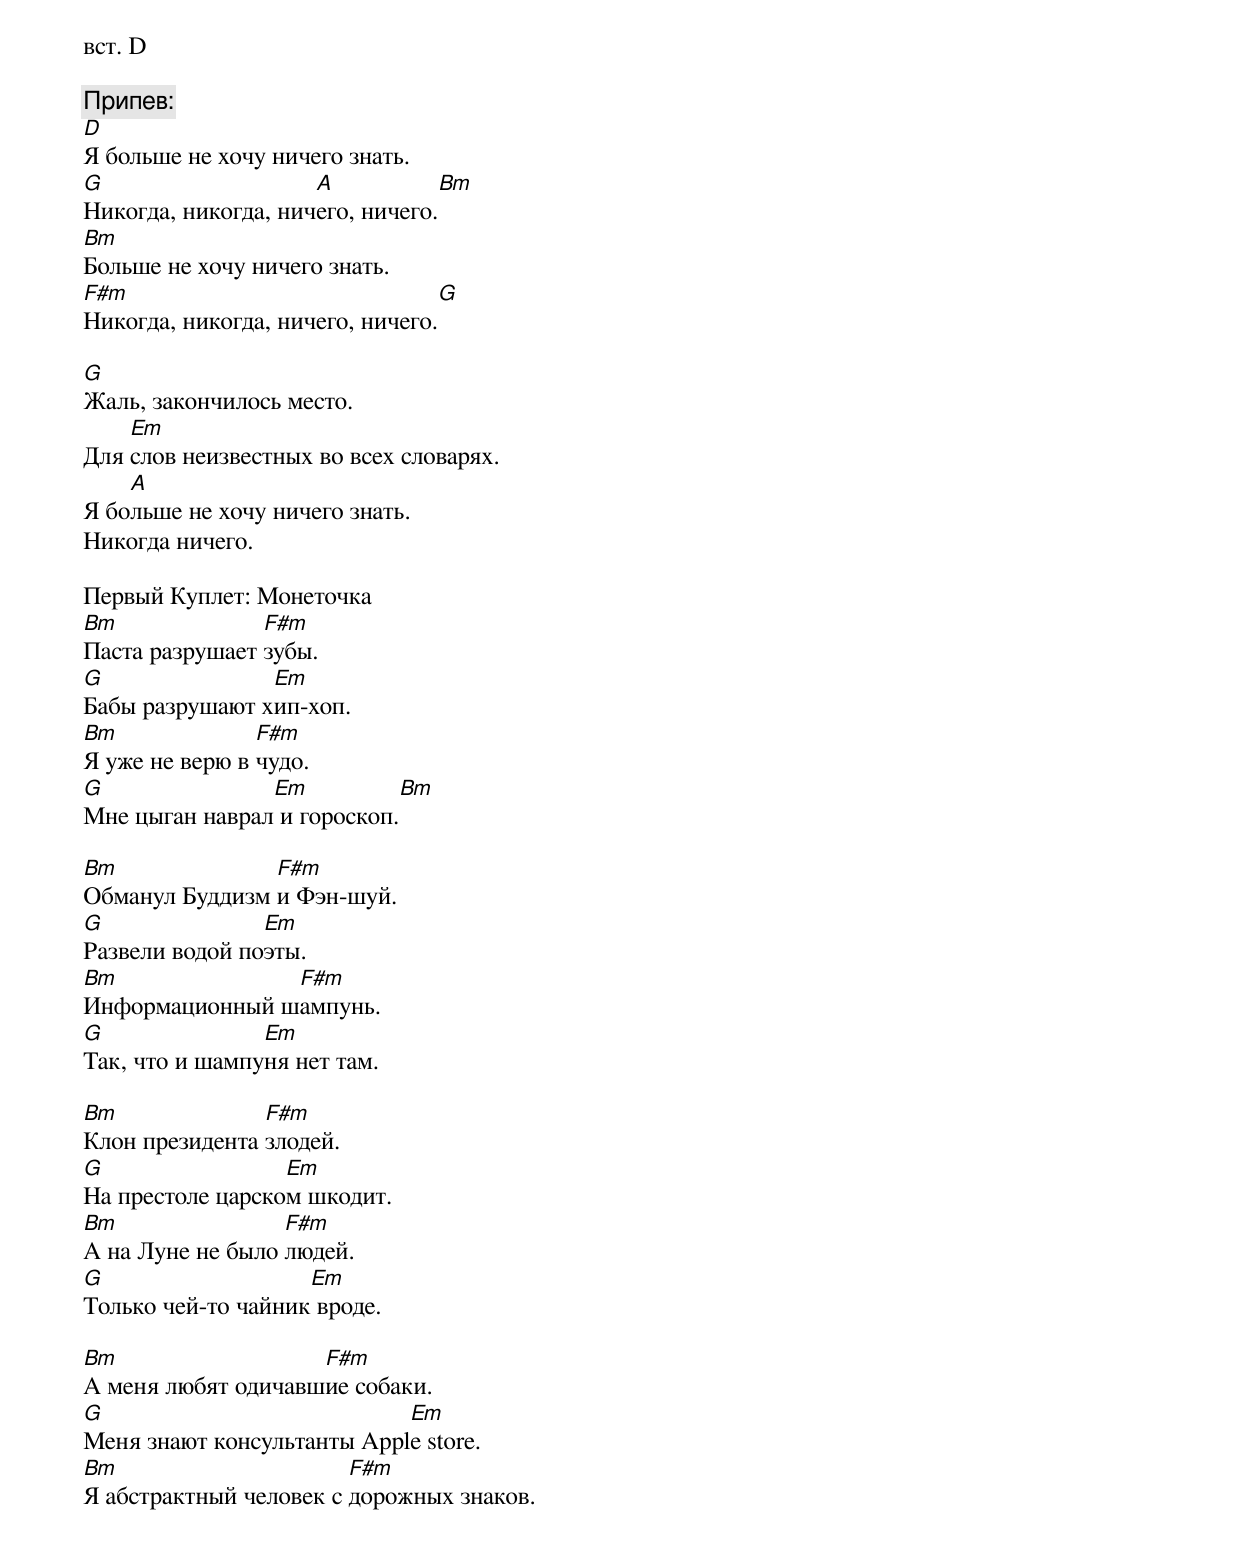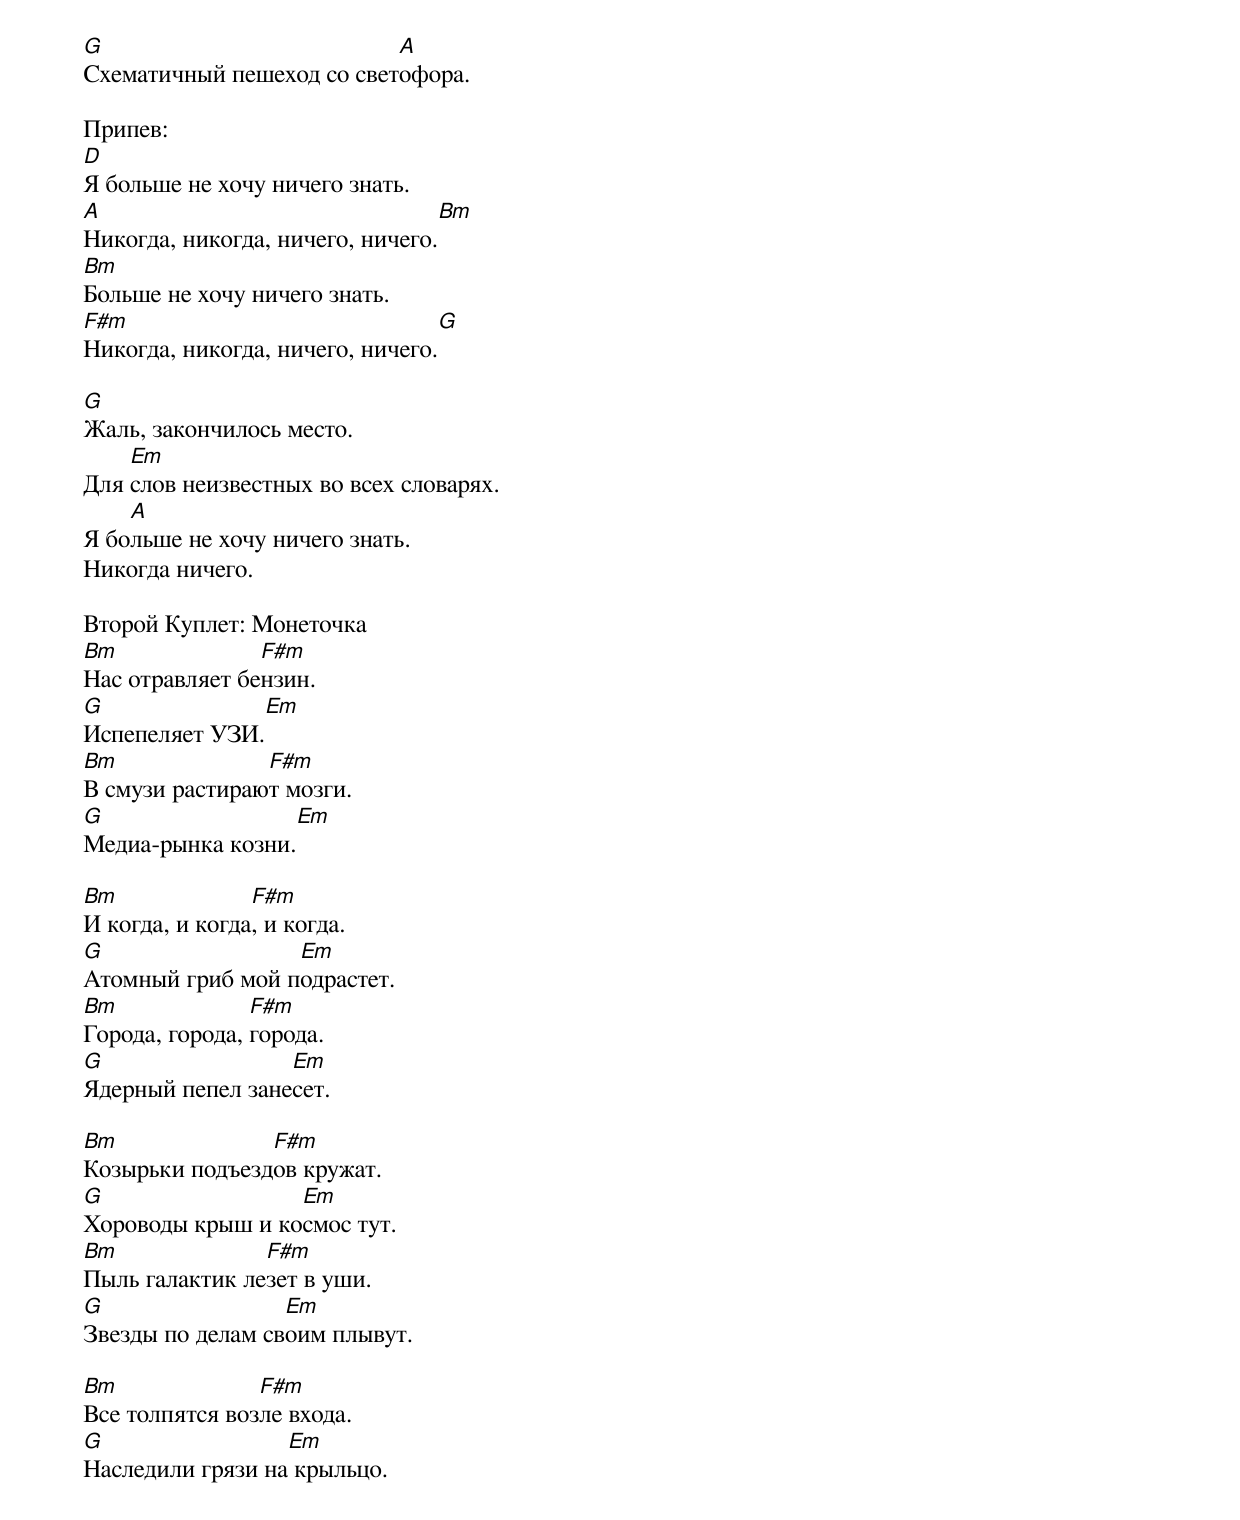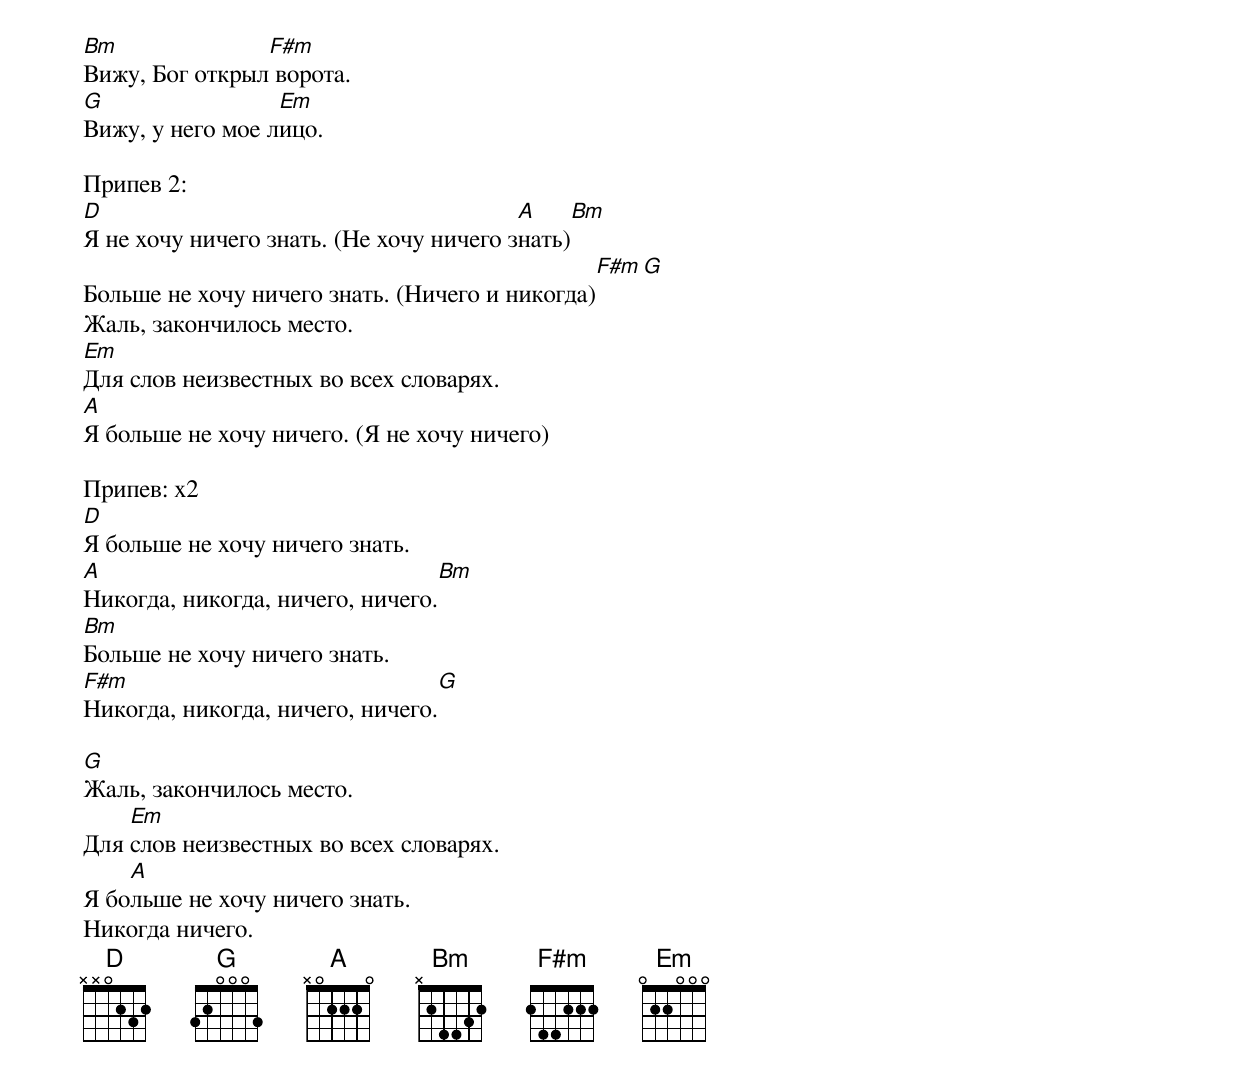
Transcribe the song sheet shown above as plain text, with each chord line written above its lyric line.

вст. D

Припев:
D
Я больше не хочу ничего знать.
G                    A                    Bm
Никогда, никогда, ничего, ничего.
Bm
Больше не хочу ничего знать.
F#m                                      G
Никогда, никогда, ничего, ничего.

G
Жаль, закончилось место.
    Em
Для слов неизвестных во всех словарях.
    A
Я больше не хочу ничего знать.
Никогда ничего.

Первый Куплет: Монеточка
Bm              F#m
Паста разрушает зубы.
G               Em
Бабы разрушают хип-хоп.
Bm              F#m
Я уже не верю в чудо.
G               Em                    Bm
Мне цыган наврал и гороскоп.

Bm              F#m
Обманул Буддизм и Фэн-шуй.
G               Em
Развели водой поэты.
Bm              F#m
Информационный шампунь.
G               Em
Так, что и шампуня нет там.

Bm              F#m
Клон президента злодей.
G                 Em
На престоле царском шкодит.
Bm                F#m
А на Луне не было людей.
G                   Em
Только чей-то чайник вроде.

Bm                  F#m
А меня любят одичавшие собаки.
G                           Em
Меня знают консультанты Apple store.
Bm                      F#m
Я абстрактный человек с дорожных знаков.
G                          A
Схематичный пешеход со светофора.

Припев:
D
Я больше не хочу ничего знать.
A                                           Bm
Никогда, никогда, ничего, ничего.
Bm
Больше не хочу ничего знать.
F#m                                      G
Никогда, никогда, ничего, ничего.

G
Жаль, закончилось место.
    Em
Для слов неизвестных во всех словарях.
    A
Я больше не хочу ничего знать.
Никогда ничего.

Второй Куплет: Монеточка
Bm              F#m
Нас отравляет бензин.
G                 Em
Испепеляет УЗИ.
Bm              F#m
В смузи растирают мозги.
G                 Em
Медиа-рынка козни.

Bm              F#m
И когда, и когда, и когда.
G                 Em
Атомный гриб мой подрастет.
Bm              F#m
Города, города, города.
G                 Em
Ядерный пепел занесет.

Bm              F#m
Козырьки подъездов кружат.
G                 Em
Хороводы крыш и космос тут.
Bm              F#m
Пыль галактик лезет в уши.
G                 Em
Звезды по делам своим плывут.

Bm              F#m
Все толпятся возле входа.
G                 Em
Наследили грязи на крыльцо.
Bm              F#m
Вижу, Бог открыл ворота.
G                 Em
Вижу, у него мое лицо.

Припев 2:
D                                        A                   Bm
Я не хочу ничего знать. (Не хочу ничего знать)
                                                   F#m            G
Больше не хочу ничего знать. (Ничего и никогда)
Жаль, закончилось место.
Em
Для слов неизвестных во всех словарях.
A
Я больше не хочу ничего. (Я не хочу ничего)

Припев: x2
D
Я больше не хочу ничего знать.
A                                           Bm
Никогда, никогда, ничего, ничего.
Bm
Больше не хочу ничего знать.
F#m                                      G
Никогда, никогда, ничего, ничего.

G
Жаль, закончилось место.
    Em
Для слов неизвестных во всех словарях.
    A
Я больше не хочу ничего знать.
Никогда ничего.
